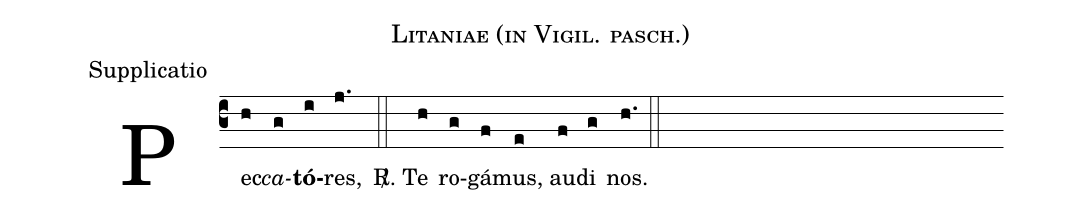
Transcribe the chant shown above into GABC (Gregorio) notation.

name:Litaniae (in Vigil. pasch.);
office-part:Supplicatio;
%%
(c3) Pec(h)<i>ca-</i>(g)<b>tó-</b>(i)res,(j.) (::) <sp>R/</sp>. Te(h) ro-(g)gá(f)mus(e), au(f)di(g) nos.(h.) (::)
